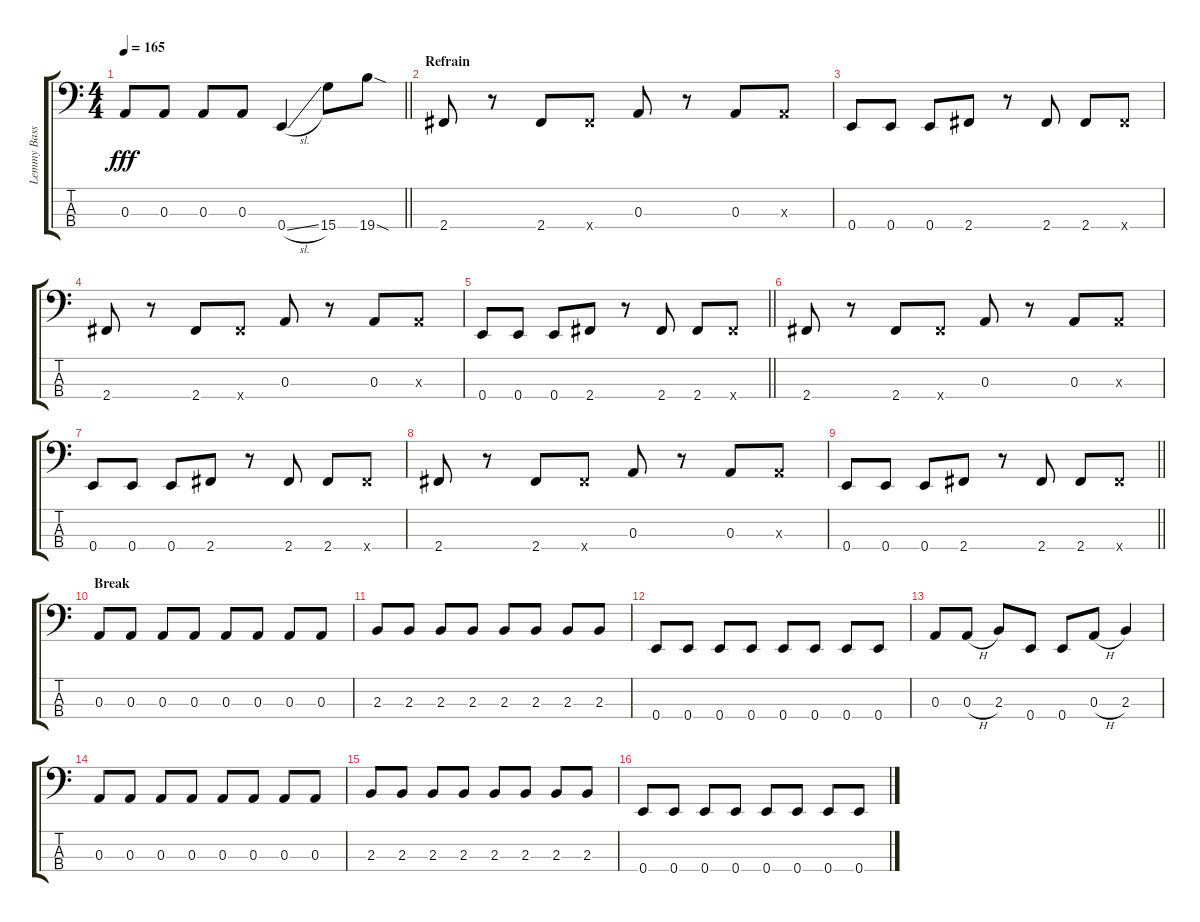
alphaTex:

\track ("Lemmy Bass" "Lemmy Bass") {instrument electricbassfinger}
\staff {score tabs}
\tuning (G2 D2 A1 E1) {hide}
\ts (4 4)
\tempo 165
\clef f4
\barLineRight lightlight
\ks c
0.3.8{dy fff} 0.3.8 0.3.8 0.3.8 0.4{sl}.4 15.4.8 19.4{sod}.8 |
\section ("" "Refrain")
2.4.8 r.8 2.4.8 2.4{x}.8 0.3.8 r.8 0.3.8 0.3{x}.8 |
0.4.8 0.4.8 0.4.8 2.4.8 r.8 2.4.8 2.4.8 2.4{x}.8 |
2.4.8 r.8 2.4.8 2.4{x}.8 0.3.8 r.8 0.3.8 0.3{x}.8 |
\barLineRight lightlight
0.4.8 0.4.8 0.4.8 2.4.8 r.8 2.4.8 2.4.8 2.4{x}.8 |
2.4.8 r.8 2.4.8 2.4{x}.8 0.3.8 r.8 0.3.8 0.3{x}.8 |
0.4.8 0.4.8 0.4.8 2.4.8 r.8 2.4.8 2.4.8 2.4{x}.8 |
2.4.8 r.8 2.4.8 2.4{x}.8 0.3.8 r.8 0.3.8 0.3{x}.8 |
\barLineRight lightlight
0.4.8 0.4.8 0.4.8 2.4.8 r.8 2.4.8 2.4.8 2.4{x}.8 |
\section ("" "Break")
0.3.8 0.3.8 0.3.8 0.3.8 0.3.8 0.3.8 0.3.8 0.3.8 |
2.3.8 2.3.8 2.3.8 2.3.8 2.3.8 2.3.8 2.3.8 2.3.8 |
0.4.8 0.4.8 0.4.8 0.4.8 0.4.8 0.4.8 0.4.8 0.4.8 |
0.3.8 0.3{h}.8 2.3.8 0.4.8 0.4.8 0.3{h}.8 2.3.4 |
0.3.8 0.3.8 0.3.8 0.3.8 0.3.8 0.3.8 0.3.8 0.3.8 |
2.3.8 2.3.8 2.3.8 2.3.8 2.3.8 2.3.8 2.3.8 2.3.8 |
0.4.8 0.4.8 0.4.8 0.4.8 0.4.8 0.4.8 0.4.8 0.4.8
